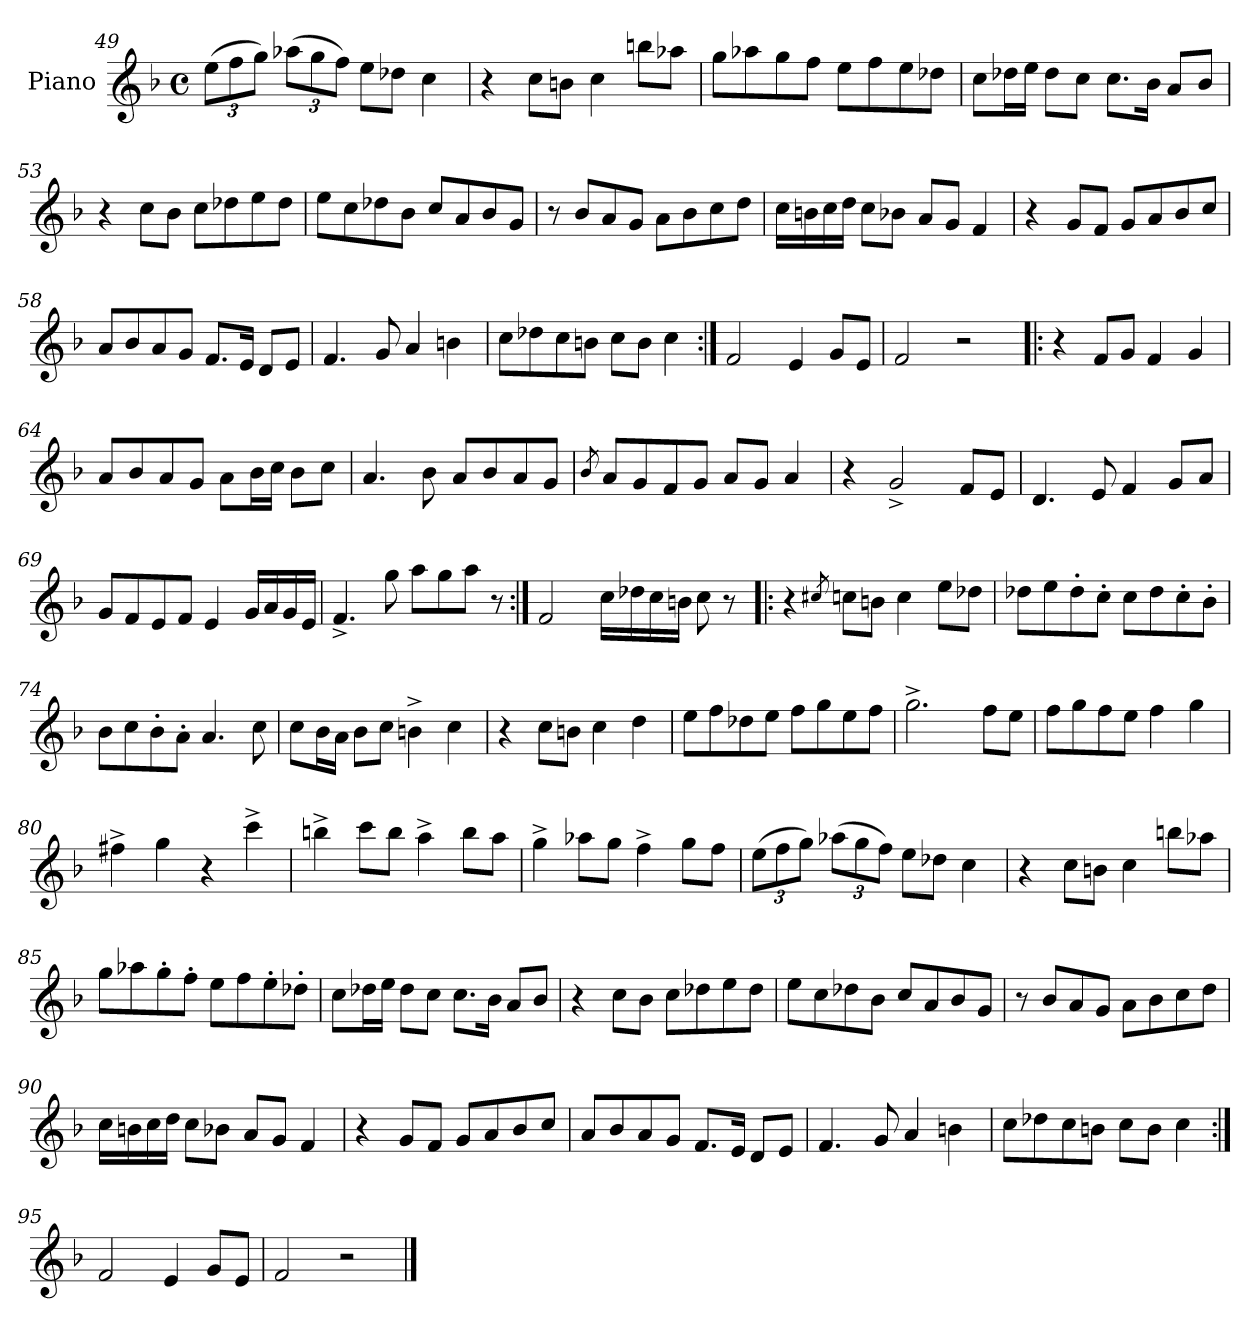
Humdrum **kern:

**kern
*part1
*staff1
*I"Piano
*I'Pno.
*clefG2
*k[b-]
*M4/4
*met(c)
*Xbrackettup
=49
(>12ee\L
12ff\
12gg\J)
(>12aa-X\L
12gg\
12ff\J)
8ee\L
8dd-X\J
4cc\
!!LO:PB:g=z
=50
4r
8cc\L
8bn\J
4cc\
8bbn\L
8aa-X\J
=51
8gg\L
8aa-X\
8gg\
8ff\J
8ee\L
8ff\
8ee\
8dd-X\J
=52
8cc\L
16dd-X\L
16ee\JJ
8dd-\L
8cc\J
8.cc\L
16b-\Jk
8a/L
8b-/J
=53
4r
8cc\L
8b-\J
8cc\L
8dd-X\
8ee\
8dd-\J
!!LO:LB:g=z
=54
8ee\L
8cc\
8dd-X\
8b-\J
8cc/L
8a/
8b-/
8g/J
=55
8r
8b-/L
8a/
8g/J
8a\L
8b-\
8cc\
8dd\J
=56
16cc\LL
16bn\
16cc\
16dd\JJ
8cc\L
8b-X\J
8a/L
8g/J
4f/
=57
4r
8g/L
8f/J
8g/L
8a/
8b-/
8cc/J
=58
8a/L
8b-/
8a/
8g/J
8.f/L
16e/Jk
8d/L
8e/J
!!LO:LB:g=z
=59
4.f/
8g/
4a/
4bn\
=60
8cc\L
8dd-X\
8cc\
8bn\J
8cc\L
8b\J
4cc\
=61:|!
2f/
4e/
8g/L
8e/J
=62
2f/
2r
=63!|:
4r
8f/L
8g/J
4f/
4g/
=64
8a/L
8b-/
8a/
8g/J
8a\L
16b-\L
16cc\JJ
8b-\L
8cc\J
!!LO:LB:g=z
=65
4.a/
8b-\
8a/L
8b-/
8a/
8g/J
=66
8qb-/
8a/L
8g/
8f/
8g/J
8a/L
8g/J
4a/
=67
4r
2g^/
8f/L
8e/J
=68
4.d/
8e/
4f/
8g/L
8a/J
=69
8g/L
8f/
8e/
8f/J
4e/
16g/LL
16a/
16g/
16e/JJ
=70
4.f^/
8gg\
8aa\L
8gg\
8aa\J
8r
!!LO:LB:g=z
=71:|!
2f/
16cc\LL
16dd-X\
16cc\
16bn\JJ
8cc\
8r
=72!|:
4r
8qcc#X/
8ccn\L
8bn\J
4cc\
8ee\L
8dd-X\J
=73
8dd-X\L
8ee\
8dd-'\
8cc'\J
8cc\L
8dd-\
8cc'\
8b-'\J
=74
8b-\L
8cc\
8b-'\
8a'\J
4.a/
8cc\
=75
8cc\L
16b-\L
16a\JJ
8b-\L
8cc\J
4bn^\
4cc\
!!LO:LB:g=z
=76
4r
8cc\L
8bn\J
4cc\
4dd\
=77
8ee\L
8ff\
8dd-X\
8ee\J
8ff\L
8gg\
8ee\
8ff\J
=78
2.gg^\
8ff\L
8ee\J
=79
8ff\L
8gg\
8ff\
8ee\J
4ff\
4gg\
=80
4ff#X^\
4gg\
4r
4ccc^\
=81
4bbn^\
8ccc\L
8bb\J
4aa^\
8bb\L
8aa\J
!!LO:LB:g=z
=82
4gg^\
8aa-X\L
8gg\J
4ff^\
8gg\L
8ff\J
=83
(>12ee\L
12ff\
12gg\J)
(>12aa-X\L
12gg\
12ff\J)
8ee\L
8dd-X\J
4cc\
=84
4r
8cc\L
8bn\J
4cc\
8bbn\L
8aa-X\J
=85
8gg\L
8aa-X\
8gg'\
8ff'\J
8ee\L
8ff\
8ee'\
8dd-X'\J
!!LO:LB:g=z
=86
8cc\L
16dd-X\L
16ee\JJ
8dd-\L
8cc\J
8.cc\L
16b-\Jk
8a/L
8b-/J
=87
4r
8cc\L
8b-\J
8cc\L
8dd-X\
8ee\
8dd-\J
=88
8ee\L
8cc\
8dd-X\
8b-\J
8cc/L
8a/
8b-/
8g/J
=89
8r
8b-/L
8a/
8g/J
8a\L
8b-\
8cc\
8dd\J
!!LO:LB:g=z
=90
16cc\LL
16bn\
16cc\
16dd\JJ
8cc\L
8b-X\J
8a/L
8g/J
4f/
=91
4r
8g/L
8f/J
8g/L
8a/
8b-/
8cc/J
=92
8a/L
8b-/
8a/
8g/J
8.f/L
16e/Jk
8d/L
8e/J
=93
4.f/
8g/
4a/
4bn\
=94
8cc\L
8dd-X\
8cc\
8bn\J
8cc\L
8b\J
4cc\
!!LO:LB:g=z
=95:|!
2f/
4e/
8g/L
8e/J
=96
2f/
2r
==
*-
